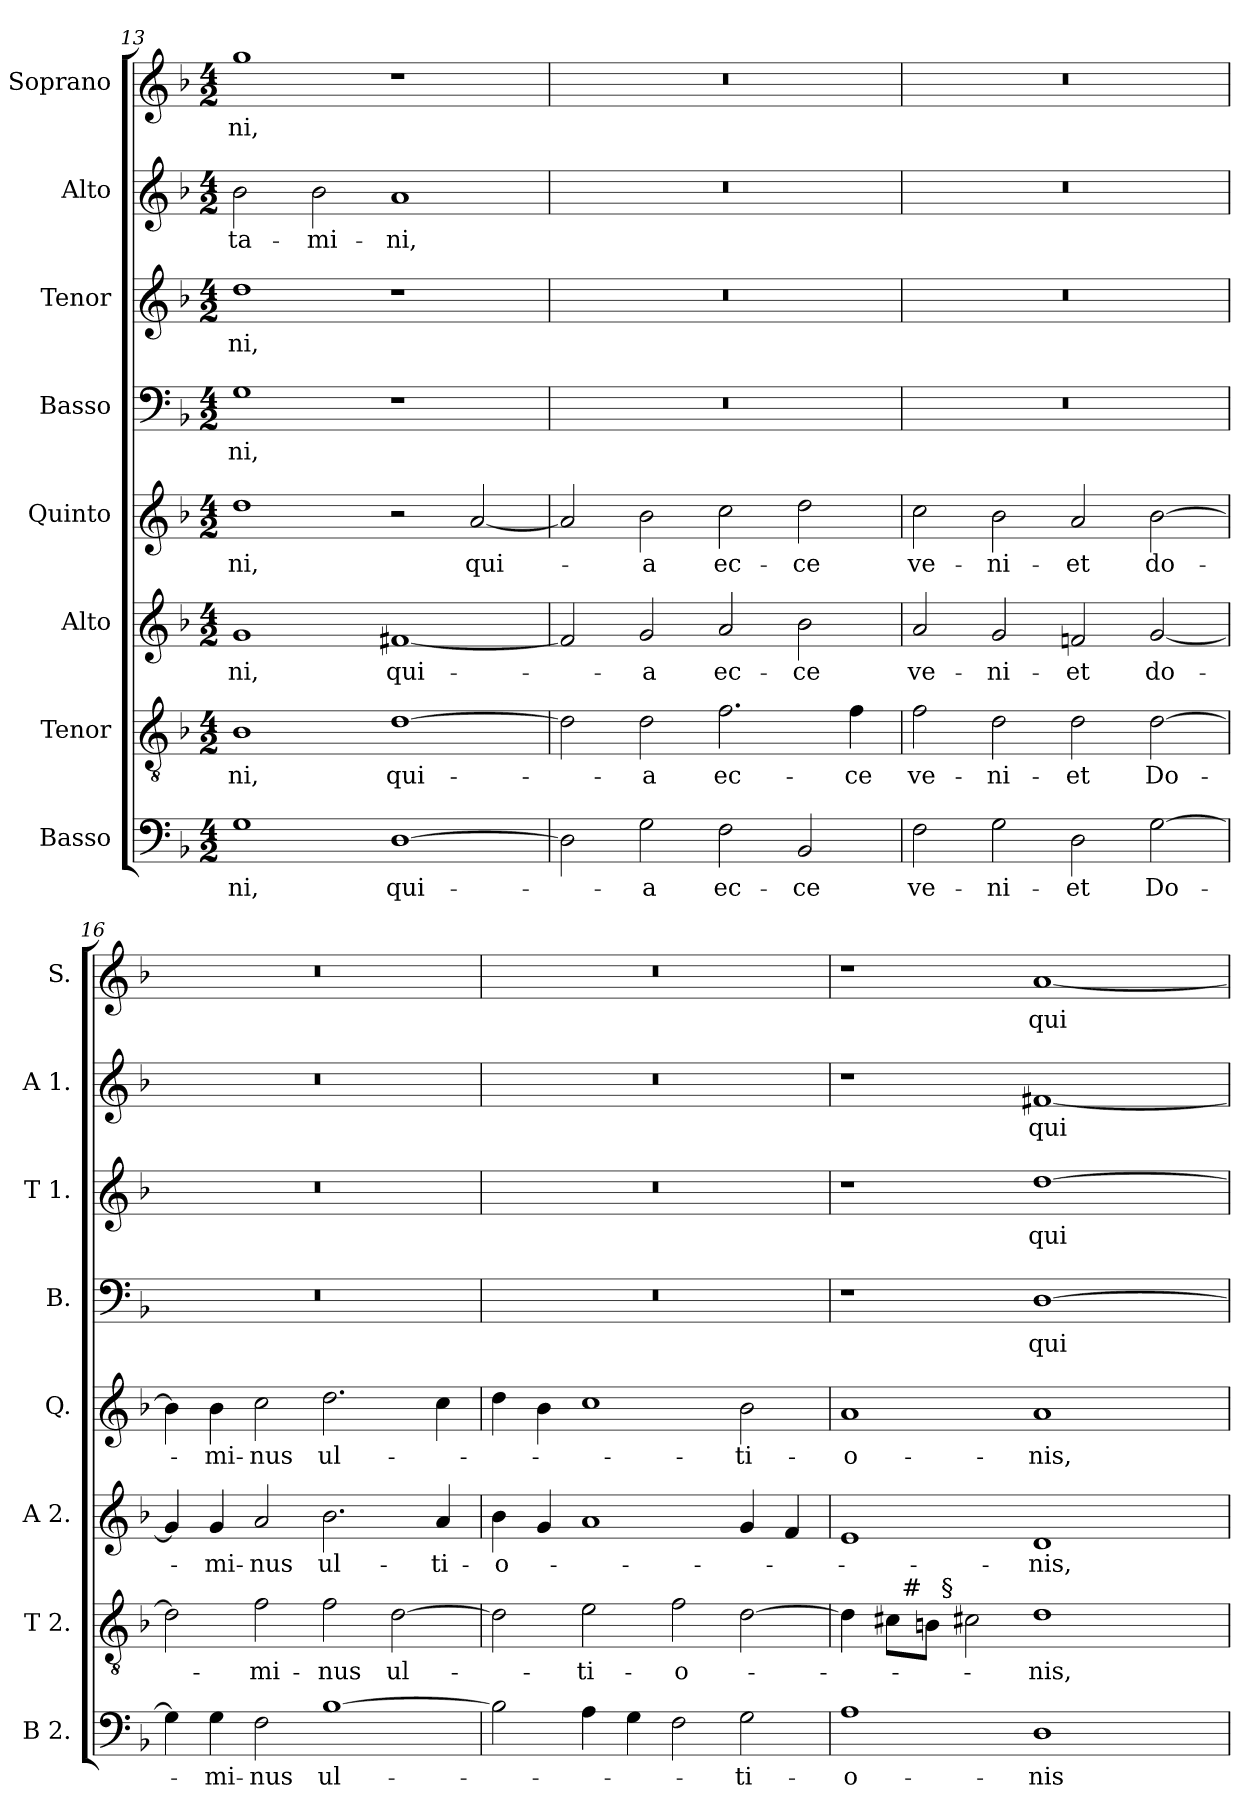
**kern	**text	**kern	**text	**kern	**text	**kern	**text	**kern	**text	**kern	**text	**kern	**text	**kern	**text
*part8	*part8	*part7	*part7	*part6	*part6	*part5	*part5	*part4	*part4	*part3	*part3	*part2	*part2	*part1	*part1
*staff8	*staff8	*staff7	*staff7	*staff6	*staff6	*staff5	*staff5	*staff4	*staff4	*staff3	*staff3	*staff2	*staff2	*staff1	*staff1
*I"Basso	*	*I"Tenor	*	*I"Alto	*	*I"Quinto	*	*I"Basso	*	*I"Tenor	*	*I"Alto	*	*I"Soprano	*
*I'B 2.	*	*I'T 2.	*	*I'A 2.	*	*I'Q.	*	*I'B.	*	*I'T 1.	*	*I'A 1.	*	*I'S.	*
*clefF4	*	*clefGv2	*	*clefG2	*	*clefG2	*	*clefF4	*	*clefG2	*	*clefG2	*	*clefG2	*
*	*	*ITrd7c12	*	*	*	*	*	*	*	*ITrd7c12	*	*	*	*	*
*k[b-]	*	*k[b-]	*	*k[b-]	*	*k[b-]	*	*k[b-]	*	*k[b-]	*	*k[b-]	*	*k[b-]	*
*F:	*	*F:	*	*F:	*	*F:	*	*F:	*	*F:	*	*F:	*	*F:	*
*M4/2	*	*M4/2	*	*M4/2	*	*M4/2	*	*M4/2	*	*M4/2	*	*M4/2	*	*M4/2	*
=13	=13	=13	=13	=13	=13	=13	=13	=13	=13	=13	=13	=13	=13	=13	=13
!	!LO:LY:b:color=#000000	!	!	!	!	!	!	!	!	!	!	!	!	!	!
!	!	!	!LO:LY:b:color=#000000	!	!	!	!	!	!	!	!	!	!	!	!
!	!	!	!	!	!LO:LY:b:color=#000000	!	!	!	!	!	!	!	!	!	!
!	!	!	!	!	!	!	!LO:LY:b:color=#000000	!	!	!	!	!	!	!	!
!	!	!	!	!	!	!	!	!	!LO:LY:b:color=#000000	!	!	!	!	!	!
!	!	!	!	!	!	!	!	!	!	!	!LO:LY:b:color=#000000	!	!	!	!
!	!	!	!	!	!	!	!	!	!	!	!	!	!LO:LY:b:color=#000000	!	!
!	!	!	!	!	!	!	!	!	!	!	!	!	!	!	!LO:LY:b:color=#000000
1Gi	-ni,	1BB-i	-ni,	1gi	-ni,	1ddi	-ni,	1Gi	-ni,	1di	-ni,	2b-i\	-ta-	1ggi	-ni,
!	!	!	!	!	!	!	!	!	!	!	!	!	!LO:LY:b:color=#000000	!	!
.	.	.	.	.	.	.	.	.	.	.	.	2b-i\	-mi-	.	.
!	!LO:LY:b:color=#000000	!	!	!	!	!	!	!	!	!	!	!	!	!	!
!	!	!	!LO:LY:b:color=#000000	!	!	!	!	!	!	!	!	!	!	!	!
!	!	!	!	!	!LO:LY:b:color=#000000	!	!	!	!	!	!	!	!	!	!
!	!	!	!	!	!	!	!	!	!	!	!	!	!LO:LY:b:color=#000000	!	!
[1Di	qui-	[1Di	qui-	[1f#Xi	qui-	2r	.	1r	.	1r	.	1ai	-ni,	1r	.
!	!	!	!	!	!	!	!LO:LY:b:color=#000000	!	!	!	!	!	!	!	!
.	.	.	.	.	.	[2ai/	qui-	.	.	.	.	.	.	.	.
=14	=14	=14	=14	=14	=14	=14	=14	=14	=14	=14	=14	=14	=14	=14	=14
!	!	!	!	!	!	!	!	!LO:N:vis=1	!	!LO:N:vis=1	!	!LO:N:vis=1	!	!LO:N:vis=1	!
2Di\]	.	2Di\]	.	2f#i/]	.	2ai/]	.	0r	.	0r	.	0r	.	0r	.
!	!LO:LY:b:color=#000000	!	!	!	!	!	!	!	!	!	!	!	!	!	!
!	!	!	!LO:LY:b:color=#000000	!	!	!	!	!	!	!	!	!	!	!	!
!	!	!	!	!	!LO:LY:b:color=#000000	!	!	!	!	!	!	!	!	!	!
!	!	!	!	!	!	!	!LO:LY:b:color=#000000	!	!	!	!	!	!	!	!
2Gi\	-a	2Di\	-a	2gi/	-a	2b-i\	-a	.	.	.	.	.	.	.	.
!	!LO:LY:b:color=#000000	!	!	!	!	!	!	!	!	!	!	!	!	!	!
!	!	!	!LO:LY:b:color=#000000	!	!	!	!	!	!	!	!	!	!	!	!
!	!	!	!	!	!LO:LY:b:color=#000000	!	!	!	!	!	!	!	!	!	!
!	!	!	!	!	!	!	!LO:LY:b:color=#000000	!	!	!	!	!	!	!	!
2Fi\	ec-	2.Fi\	ec-	2ai/	ec-	2cci\	ec-	.	.	.	.	.	.	.	.
!	!LO:LY:b:color=#000000	!	!	!	!	!	!	!	!	!	!	!	!	!	!
!	!	!	!	!	!LO:LY:b:color=#000000	!	!	!	!	!	!	!	!	!	!
!	!	!	!	!	!	!	!LO:LY:b:color=#000000	!	!	!	!	!	!	!	!
2BB-i/	-ce	.	.	2b-i\	-ce	2ddi\	-ce	.	.	.	.	.	.	.	.
!	!	!	!LO:LY:b:color=#000000	!	!	!	!	!	!	!	!	!	!	!	!
.	.	4Fi\	-ce	.	.	.	.	.	.	.	.	.	.	.	.
!!LO:PB:g=z
=15	=15	=15	=15	=15	=15	=15	=15	=15	=15	=15	=15	=15	=15	=15	=15
!	!LO:LY:b:color=#000000	!	!	!	!	!	!	!	!	!	!	!	!	!	!
!	!	!	!LO:LY:b:color=#000000	!	!	!	!	!	!	!	!	!	!	!	!
!	!	!	!	!	!LO:LY:b:color=#000000	!	!	!	!	!	!	!	!	!	!
!	!	!	!	!	!	!	!LO:LY:b:color=#000000	!LO:N:vis=1	!	!LO:N:vis=1	!	!LO:N:vis=1	!	!LO:N:vis=1	!
2Fi\	ve-	2Fi\	ve-	2ai/	ve-	2cci\	ve-	0r	.	0r	.	0r	.	0r	.
!	!LO:LY:b:color=#000000	!	!	!	!	!	!	!	!	!	!	!	!	!	!
!	!	!	!LO:LY:b:color=#000000	!	!	!	!	!	!	!	!	!	!	!	!
!	!	!	!	!	!LO:LY:b:color=#000000	!	!	!	!	!	!	!	!	!	!
!	!	!	!	!	!	!	!LO:LY:b:color=#000000	!	!	!	!	!	!	!	!
2Gi\	-ni-	2Di\	-ni-	2gi/	-ni-	2b-i\	-ni-	.	.	.	.	.	.	.	.
!	!LO:LY:b:color=#000000	!	!	!	!	!	!	!	!	!	!	!	!	!	!
!	!	!	!LO:LY:b:color=#000000	!	!	!	!	!	!	!	!	!	!	!	!
!	!	!	!	!	!LO:LY:b:color=#000000	!	!	!	!	!	!	!	!	!	!
!	!	!	!	!	!	!	!LO:LY:b:color=#000000	!	!	!	!	!	!	!	!
2Di\	-et	2Di\	-et	2fni/	-et	2ai/	-et	.	.	.	.	.	.	.	.
!	!LO:LY:b:color=#000000	!	!	!	!	!	!	!	!	!	!	!	!	!	!
!	!	!	!LO:LY:b:color=#000000	!	!	!	!	!	!	!	!	!	!	!	!
!	!	!	!	!	!LO:LY:b:color=#000000	!	!	!	!	!	!	!	!	!	!
!	!	!	!	!	!	!	!LO:LY:b:color=#000000	!	!	!	!	!	!	!	!
[2Gi\	Do-	[2Di\	Do-	[2gi/	do-	[2b-i\	do-	.	.	.	.	.	.	.	.
=16	=16	=16	=16	=16	=16	=16	=16	=16	=16	=16	=16	=16	=16	=16	=16
!	!	!	!	!	!	!	!	!LO:N:vis=1	!	!LO:N:vis=1	!	!LO:N:vis=1	!	!LO:N:vis=1	!
4Gi\]	.	2Di\]	.	4gi/]	.	4b-i\]	.	0r	.	0r	.	0r	.	0r	.
!	!LO:LY:b:color=#000000	!	!	!	!	!	!	!	!	!	!	!	!	!	!
!	!	!	!	!	!LO:LY:b:color=#000000	!	!	!	!	!	!	!	!	!	!
!	!	!	!	!	!	!	!LO:LY:b:color=#000000	!	!	!	!	!	!	!	!
4Gi\	-mi-	.	.	4gi/	-mi-	4b-i\	-mi-	.	.	.	.	.	.	.	.
!	!LO:LY:b:color=#000000	!	!	!	!	!	!	!	!	!	!	!	!	!	!
!	!	!	!LO:LY:b:color=#000000	!	!	!	!	!	!	!	!	!	!	!	!
!	!	!	!	!	!LO:LY:b:color=#000000	!	!	!	!	!	!	!	!	!	!
!	!	!	!	!	!	!	!LO:LY:b:color=#000000	!	!	!	!	!	!	!	!
2Fi\	-nus	2Fi\	-mi-	2ai/	-nus	2cci\	-nus	.	.	.	.	.	.	.	.
!	!LO:LY:b:color=#000000	!	!	!	!	!	!	!	!	!	!	!	!	!	!
!	!	!	!LO:LY:b:color=#000000	!	!	!	!	!	!	!	!	!	!	!	!
!	!	!	!	!	!LO:LY:b:color=#000000	!	!	!	!	!	!	!	!	!	!
!	!	!	!	!	!	!	!LO:LY:b:color=#000000	!	!	!	!	!	!	!	!
[1B-i	ul-	2Fi\	-nus	2.b-i\	ul-	2.ddi\	ul-	.	.	.	.	.	.	.	.
!	!	!	!LO:LY:b:color=#000000	!	!	!	!	!	!	!	!	!	!	!	!
.	.	[2Di\	ul-	.	.	.	.	.	.	.	.	.	.	.	.
!	!	!	!	!	!LO:LY:b:color=#000000	!	!	!	!	!	!	!	!	!	!
.	.	.	.	4ai/	-ti-	4cci\	.	.	.	.	.	.	.	.	.
=17	=17	=17	=17	=17	=17	=17	=17	=17	=17	=17	=17	=17	=17	=17	=17
!	!	!	!	!	!LO:LY:b:color=#000000	!	!	!LO:N:vis=1	!	!LO:N:vis=1	!	!LO:N:vis=1	!	!LO:N:vis=1	!
2B-i\]	.	2Di\]	.	4b-i\	-o-	4ddi\	.	0r	.	0r	.	0r	.	0r	.
.	.	.	.	4gi/	.	4b-i\	.	.	.	.	.	.	.	.	.
!	!	!	!LO:LY:b:color=#000000	!	!	!	!	!	!	!	!	!	!	!	!
4Ai\	.	2Ei\	-ti-	1ai	.	1cci	.	.	.	.	.	.	.	.	.
4Gi\	.	.	.	.	.	.	.	.	.	.	.	.	.	.	.
!	!	!	!LO:LY:b:color=#000000	!	!	!	!	!	!	!	!	!	!	!	!
2Fi\	.	2Fi\	-o-	.	.	.	.	.	.	.	.	.	.	.	.
!	!LO:LY:b:color=#000000	!	!	!	!	!	!	!	!	!	!	!	!	!	!
!	!	!	!	!	!	!	!LO:LY:b:color=#000000	!	!	!	!	!	!	!	!
2Gi\	-ti-	[2Di\	.	4gi/	.	2b-i\	-ti-	.	.	.	.	.	.	.	.
.	.	.	.	4fi/	.	.	.	.	.	.	.	.	.	.	.
=18	=18	=18	=18	=18	=18	=18	=18	=18	=18	=18	=18	=18	=18	=18	=18
!	!LO:LY:b:color=#000000	!	!	!	!	!	!	!	!	!	!	!	!	!	!
!	!	!	!	!	!	!	!LO:LY:b:color=#000000	!	!	!	!	!	!	!	!
*	*	*^	*	*	*	*	*	*	*	*	*	*	*	*	*
*	*	*	*^	*	*	*	*	*	*	*	*	*	*	*	*	*
1Ai	-o-	4Di\]	4ryy	4ryy	.	1ei	.	1ai	-o-	1r	.	1r	.	1r	.	1r	.
.	.	8C#i\L	32ryy	8ryy	.	.	.	.	.	.	.	.	.	.	.	.	.
.	.	.	256ryy	.	.	.	.	.	.	.	.	.	.	.	.	.	.
!	!	!	!LO:TX:a:t=#	!	!	!	!	!	!	!	!	!	!	!	!	!	!
.	.	.	1ryy	.	.	.	.	.	.	.	.	.	.	.	.	.	.
.	.	8BBi\J	.	32ryy	.	.	.	.	.	.	.	.	.	.	.	.	.
.	.	.	.	256ryy	.	.	.	.	.	.	.	.	.	.	.	.	.
!	!	!	!	!LO:TX:a:t=§	!	!	!	!	!	!	!	!	!	!	!	!	!
.	.	.	.	1ryy	.	.	.	.	.	.	.	.	.	.	.	.	.
.	.	2C#Xi\	.	.	.	.	.	.	.	.	.	.	.	.	.	.	.
!	!LO:LY:b:color=#000000	!	!	!	!	!	!	!	!	!	!	!	!	!	!	!	!
!	!	!	!	!	!LO:LY:b:color=#000000	!	!	!	!	!	!	!	!	!	!	!	!
!	!	!	!	!	!	!	!LO:LY:b:color=#000000	!	!	!	!	!	!	!	!	!	!
!	!	!	!	!	!	!	!	!	!LO:LY:b:color=#000000	!	!	!	!	!	!	!	!
!	!	!	!	!	!	!	!	!	!	!	!LO:LY:b:color=#000000	!	!	!	!	!	!
!	!	!	!	!	!	!	!	!	!	!	!	!	!LO:LY:b:color=#000000	!	!	!	!
!	!	!	!	!	!	!	!	!	!	!	!	!	!	!	!LO:LY:b:color=#000000	!	!
!	!	!	!	!	!	!	!	!	!	!	!	!	!	!	!	!	!LO:LY:b:color=#000000
1Di	-nis	1Di	.	.	-nis,	1di	-nis,	1ai	-nis,	[1Di	qui-	[1di	qui-	[1f#Xi	qui-	[1ai	qui-
.	.	.	2ryy	.	.	.	.	.	.	.	.	.	.	.	.	.	.
.	.	.	.	2ryy	.	.	.	.	.	.	.	.	.	.	.	.	.
.	.	.	8ryy	.	.	.	.	.	.	.	.	.	.	.	.	.	.
.	.	.	16ryy	16ryy	.	.	.	.	.	.	.	.	.	.	.	.	.
.	.	.	64..ryy	64..ryy	.	.	.	.	.	.	.	.	.	.	.	.	.
*	*	*v	*v	*v	*	*	*	*	*	*	*	*	*	*	*	*	*
=	=	=	=	=	=	=	=	=	=	=	=	=	=	=	=
*-	*-	*-	*-	*-	*-	*-	*-	*-	*-	*-	*-	*-	*-	*-	*-
